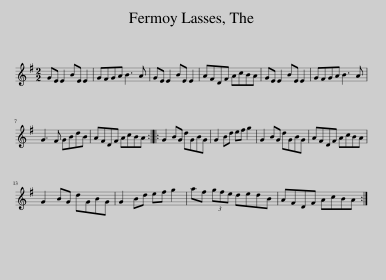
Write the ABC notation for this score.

X:1
L:1/8
M:2/2
I:linebreak $
K:G
V:1 treble
V:1
 GE E2 BE E2 | GFGA B3 A | GE E2 BE E2 | AFDF AcBA | GE E2 BE E2 | %5
 GFGA B3 A |$ G3 F GBdB | AFDF AcBA :: G2 BG dGBG | G2 Bd ef g2 | %10
 G2 BG dGBG | AFDF AcBA |$ G2 BG dGBG | G2 Bd ef g2 | af (3gfe dedB | %15
 AFDF AcBA :| %16
